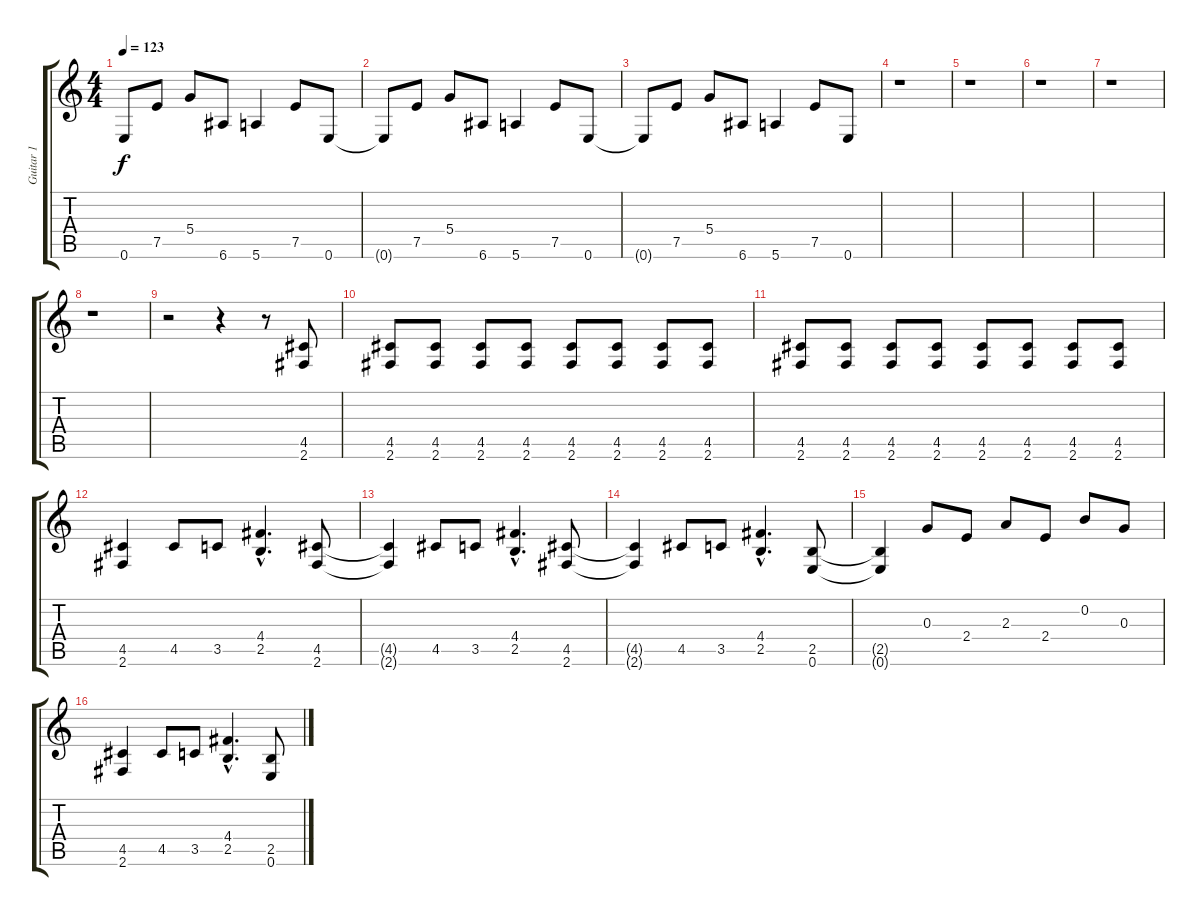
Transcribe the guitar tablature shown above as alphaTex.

\track ("Guitar 1" "Guitar 1") {instrument acousticguitarsteel}
\staff {score tabs}
\tuning (E4 B3 G3 D3 A2 E2) {hide}
\ts (4 4)
\tempo 123
\clef g2
\ks c
0.6{t}.8{dy f} 7.5.8 5.4.8 6.6.8 5.6.4 7.5.8 0.6.8 |
0.6{t}.8 7.5.8 5.4.8 6.6.8 5.6.4 7.5.8 0.6.8 |
0.6{t}.8 7.5.8 5.4.8 6.6.8 5.6.4 7.5.8 0.6.8 |
r.1 |
r.1 |
r.1 |
r.1 |
r.1 |
r.2 r.4 r.8 (4.5 2.6).8 |
(4.5 2.6).8 (4.5 2.6).8 (4.5 2.6).8 (4.5 2.6).8 (4.5 2.6).8 (4.5 2.6).8 (4.5 2.6).8 (4.5 2.6).8 |
(4.5 2.6).8 (4.5 2.6).8 (4.5 2.6).8 (4.5 2.6).8 (4.5 2.6).8 (4.5 2.6).8 (4.5 2.6).8 (4.5 2.6).8 |
(4.5 2.6).4 4.5.8 3.5.8 (4.4{hac} 2.5{hac}).4{d} (4.5 2.6).8 |
(4.5{t} 2.6{t}).4 4.5.8 3.5.8 (4.4{hac} 2.5{hac}).4{d} (4.5 2.6).8 |
(4.5{t} 2.6{t}).4 4.5.8 3.5.8 (4.4{hac} 2.5{hac}).4{d} (2.5 0.6).8 |
(2.5{t} 0.6{t}).4 0.3.8 2.4.8 2.3.8 2.4.8 0.2.8 0.3.8 |
(4.5 2.6).4 4.5.8 3.5.8 (4.4{hac} 2.5{hac}).4{d} (2.5 0.6).8
